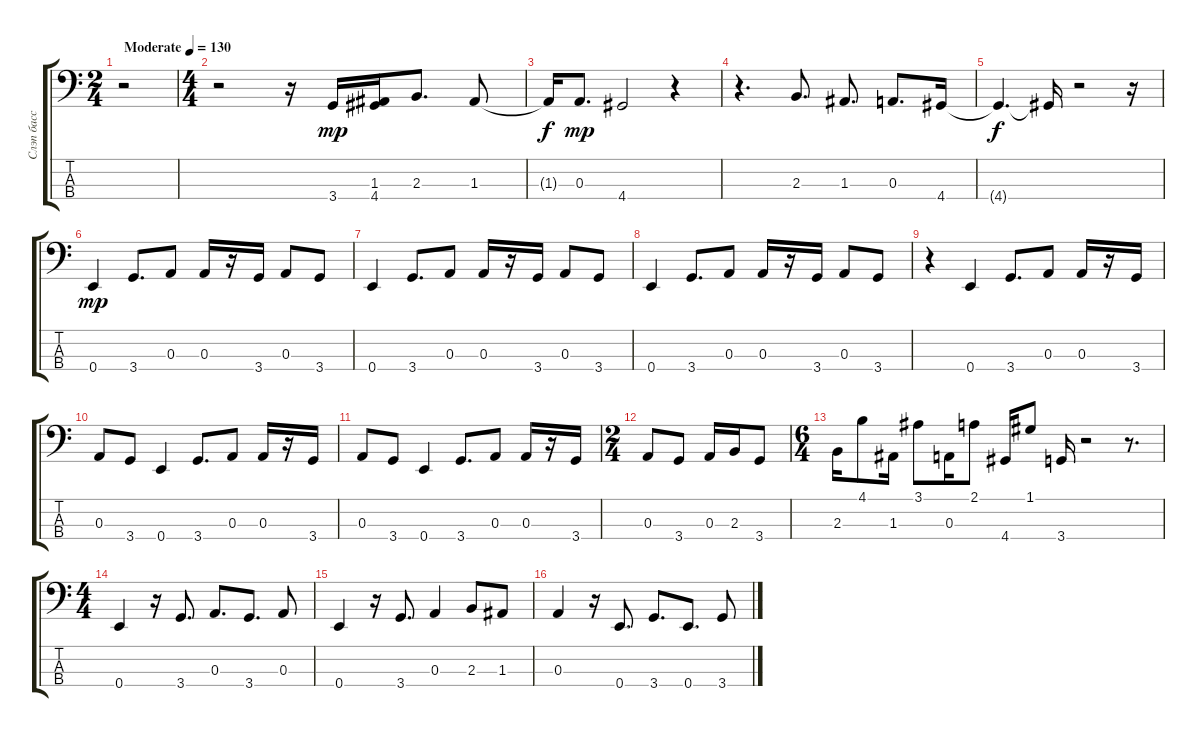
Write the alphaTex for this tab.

\track ("Слэп басс" "Слэп басс") {instrument slapbass1}
\staff {score tabs}
\tuning (G2 D2 A1 E1) {hide}
\ts (2 4)
\tempo (130 "Moderate")
\clef f4
\ks c
r.2{dy mp instrument slapbass1} |
\ts (4 4)
r.2 r.16 3.4.16 (1.3 4.4).16 2.3.8{d} 1.3.8 |
1.3{t}.16{dy f} 0.3.8{d dy mp} 4.4.2 r.4 |
r.4{d} 2.3.8{d} 1.3.8{d} 0.3.8{d} 4.4.16 |
4.4{t}.4{d dy f} 4.4{t}.16 r.2 r.16 |
0.4.4{dy mp} 3.4.8{d} 0.3.8 0.3.16 r.16 3.4.16 0.3.8 3.4.8 |
0.4.4 3.4.8{d} 0.3.8 0.3.16 r.16 3.4.16 0.3.8 3.4.8 |
0.4.4 3.4.8{d} 0.3.8 0.3.16 r.16 3.4.16 0.3.8 3.4.8 |
r.4 0.4.4 3.4.8{d} 0.3.8 0.3.16 r.16 3.4.16 |
0.3.8 3.4.8 0.4.4 3.4.8{d} 0.3.8 0.3.16 r.16 3.4.16 |
0.3.8 3.4.8 0.4.4 3.4.8{d} 0.3.8 0.3.16 r.16 3.4.16 |
\ts (2 4)
0.3.8 3.4.8 0.3.16 2.3.16 3.4.8 |
\ts (6 4)
2.3.16 4.1.8 1.3.16 3.1.8 0.3.16 2.1.8 4.4.16 1.1.8 3.4.16 r.2 r.8{d} |
\ts (4 4)
0.4.4 r.16 3.4.8{d} 0.3.8{d} 3.4.8{d} 0.3.8 |
0.4.4 r.16 3.4.8{d} 0.3.4 2.3.8 1.3.8 |
0.3.4 r.16 0.4.8{d} 3.4.8{d} 0.4.8{d} 3.4.8
